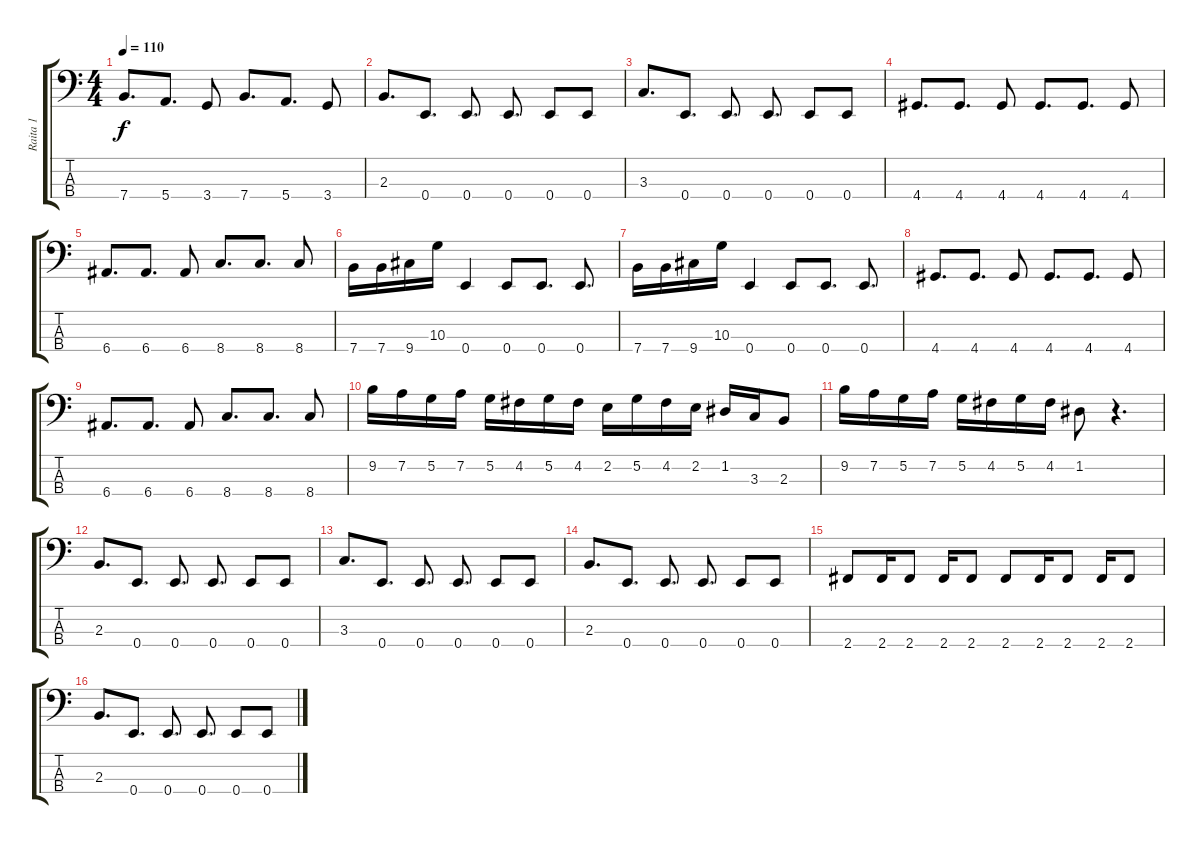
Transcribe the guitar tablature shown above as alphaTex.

\track ("Raita 1" "Raita 1") {instrument electricbassfinger}
\staff {score tabs}
\tuning (G2 D2 A1 E1) {hide}
\ts (4 4)
\tempo 110
\clef f4
\ks c
7.4.8{d dy f} 5.4.8{d} 3.4.8 7.4.8{d} 5.4.8{d} 3.4.8 |
2.3.8{d} 0.4.8{d} 0.4.8{d} 0.4.8{d} 0.4.8 0.4.8 |
3.3.8{d} 0.4.8{d} 0.4.8{d} 0.4.8{d} 0.4.8 0.4.8 |
4.4.8{d} 4.4.8{d} 4.4.8 4.4.8{d} 4.4.8{d} 4.4.8 |
6.4.8{d} 6.4.8{d} 6.4.8 8.4.8{d} 8.4.8{d} 8.4.8 |
7.4.16 7.4.16 9.4.16 10.3.16 0.4.4 0.4.8 0.4.8{d} 0.4.8{d} |
7.4.16 7.4.16 9.4.16 10.3.16 0.4.4 0.4.8 0.4.8{d} 0.4.8{d} |
4.4.8{d} 4.4.8{d} 4.4.8 4.4.8{d} 4.4.8{d} 4.4.8 |
6.4.8{d} 6.4.8{d} 6.4.8 8.4.8{d} 8.4.8{d} 8.4.8 |
9.2.16 7.2.16 5.2.16 7.2.16 5.2.16 4.2.16 5.2.16 4.2.16 2.2.16 5.2.16 4.2.16 2.2.16 1.2.16 3.3.16 2.3.8 |
9.2.16 7.2.16 5.2.16 7.2.16 5.2.16 4.2.16 5.2.16 4.2.16 1.2.8 r.4{d} |
2.3.8{d} 0.4.8{d} 0.4.8{d} 0.4.8{d} 0.4.8 0.4.8 |
3.3.8{d} 0.4.8{d} 0.4.8{d} 0.4.8{d} 0.4.8 0.4.8 |
2.3.8{d} 0.4.8{d} 0.4.8{d} 0.4.8{d} 0.4.8 0.4.8 |
2.4.8 2.4.16 2.4.8 2.4.16 2.4.8 2.4.8 2.4.16 2.4.8 2.4.16 2.4.8 |
2.3.8{d} 0.4.8{d} 0.4.8{d} 0.4.8{d} 0.4.8 0.4.8
